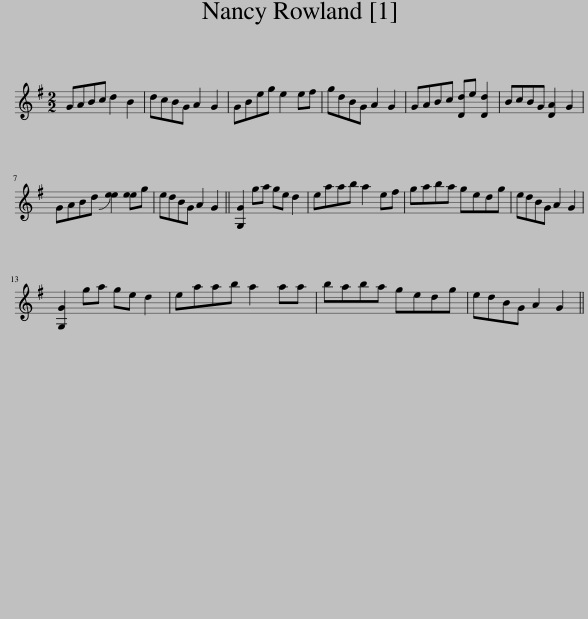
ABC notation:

X:1
L:1/8
M:2/2
I:linebreak $
K:G
V:1 treble
V:1
 GABc d2 B2 | dcBG A2 G2 | GBeg e2 ef | gdBG A2 G2 | GABc [Dd]e [Dd]2 | %5
 BcBG [DA]2 G2 |$ GABd !slide![ee]2 [ee]g | edBG A2 G2 || [G,G]2 ga ge d2 | eaab a2 ef | %10
 gaba gedg | edBG A2 G2 |$ [G,G]2 ga ge d2 | eaab a2 aa | baba gedg | %15
 edBG A2 G2 || %16
